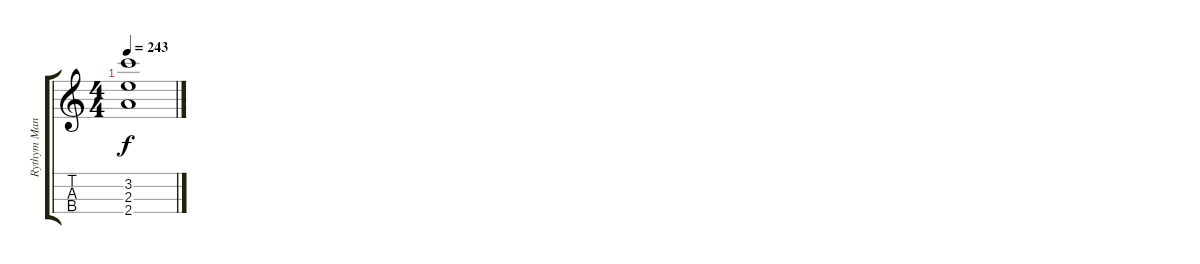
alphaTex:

\track ("Rythym Mandolin" "Rythym Man") {instrument banjo}
\staff {score tabs}
\tuning (E5 A4 D4 G3) {hide}
\displaytranspose 12
\ts (4 4)
\tempo 243
\clef g2
\ks c
(3.2{t} 2.3{t} 2.4{t}).1{dy f}
